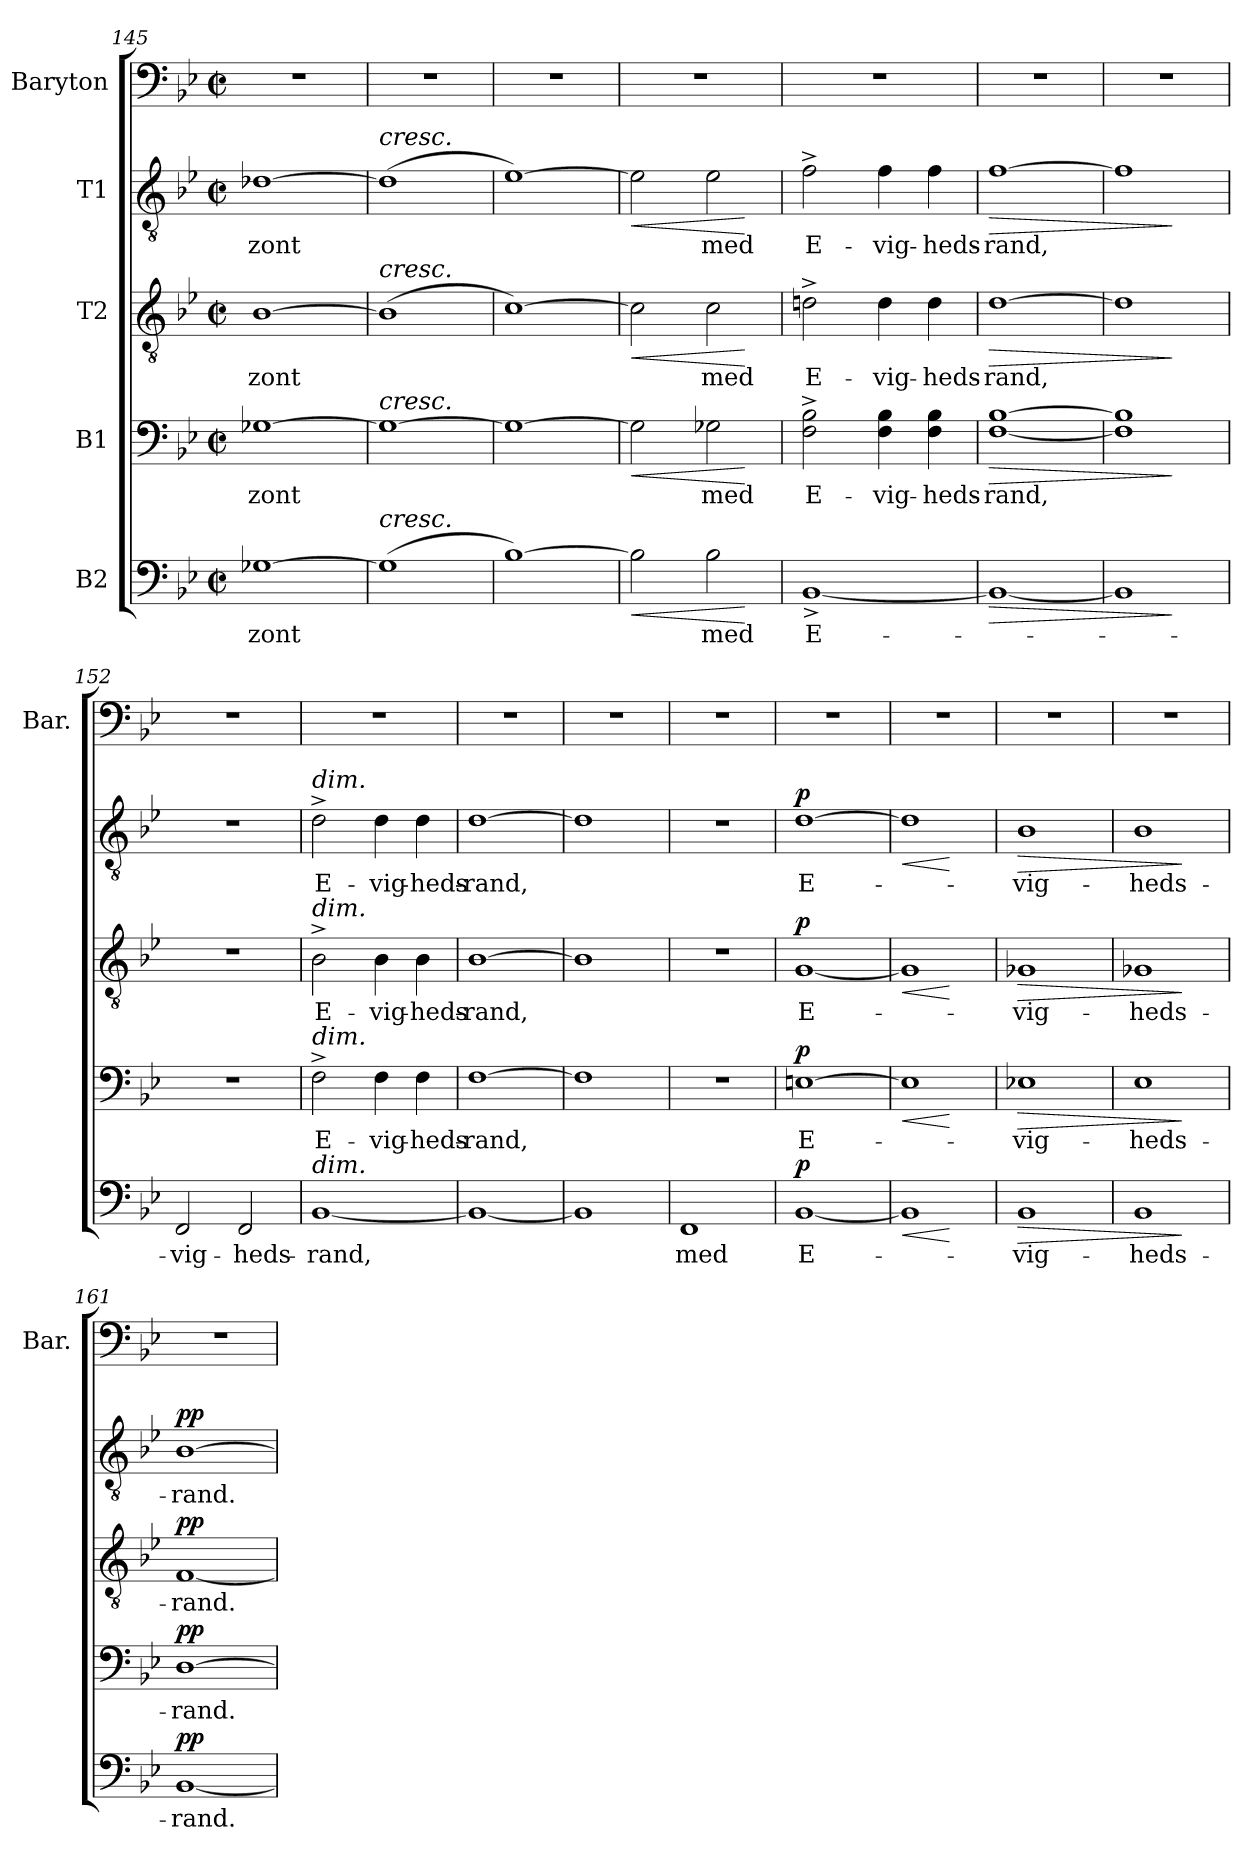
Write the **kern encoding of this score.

**kern	**text	**dynam	**kern	**text	**dynam	**kern	**text	**dynam	**kern	**text	**dynam	**kern
*part5	*part5	*part5	*part4	*part4	*part4	*part3	*part3	*part3	*part2	*part2	*part2	*part1
*staff5	*staff5	*staff5	*staff4	*staff4	*staff4	*staff3	*staff3	*staff3	*staff2	*staff2	*staff2	*staff1
*I"B2	*	*	*I"B1	*	*	*I"T2	*	*	*I"T1	*	*	*I"Baryton
*	*	*	*	*	*	*	*	*	*	*	*	*I'Bar.
*clefF4	*	*	*clefF4	*	*	*clefGv2	*	*	*clefGv2	*	*	*clefF4
*k[b-e-]	*	*	*k[b-e-]	*	*	*k[b-e-]	*	*	*k[b-e-]	*	*	*k[b-e-]
*M2/2	*	*	*M2/2	*	*	*M2/2	*	*	*M2/2	*	*	*M2/2
*met(c|)	*	*	*met(c|)	*	*	*met(c|)	*	*	*met(c|)	*	*	*met(c|)
=145	=145	=145	=145	=145	=145	=145	=145	=145	=145	=145	=145	=145
!	!LO:LY:b	!	!	!LO:LY:b	!	!	!LO:LY:b	!	!	!LO:LY:b	!	!
[1G-X	-zont	.	[1G-X	-zont	.	[1B-	-zont	.	[1d-X	-zont	.	1r
=146	=146	=146	=146	=146	=146	=146	=146	=146	=146	=146	=146	=146
!	!	!	!	!	!	!	!	!	!LO:TX:a:i:t=cresc.	!	!	!
!	!	!	!	!	!	!LO:TX:a:i:t=cresc.	!	!	!	!	!	!
!	!	!	!LO:TX:a:i:t=cresc.	!	!	!	!	!	!	!	!	!
!LO:TX:a:i:t=cresc.	!	!	!	!	!	!	!	!	!	!	!	!
(>1G-]	.	.	1G-_	.	.	(>1B-]	.	.	(>1d-]	.	.	1r
=147	=147	=147	=147	=147	=147	=147	=147	=147	=147	=147	=147	=147
[1B-)	.	.	1G-_	.	.	[1c)	.	.	[1e-)	.	.	1r
=148	=148	=148	=148	=148	=148	=148	=148	=148	=148	=148	=148	=148
!	!	!LO:HP:b	!	!	!LO:HP:b	!	!	!LO:HP:b	!	!	!LO:HP:b	!
2B-\]	.	<	2G-\]	.	<	2c\]	.	<	2e-\]	.	<	1r
!	!LO:LY:b	!	!	!LO:LY:b	!	!	!LO:LY:b	!	!	!LO:LY:b	!	!
2B-\	med	.	2G-X\	med	.	2c\	med	.	2e-\	med	.	.
.	.	[	.	.	[	.	.	[	.	.	[	.
=149	=149	=149	=149	=149	=149	=149	=149	=149	=149	=149	=149	=149
!	!LO:LY:b	!LO:DY:a	!	!LO:LY:b	!	!	!LO:LY:b	!	!	!LO:LY:b	!	!
!	!	!LO:DY:n=1:a	!	!	!LO:DY:a	!	!	!	!	!	!	!
!	!	!	!	!	!LO:DY:n=1:a	!	!	!LO:DY:a	!	!	!	!
!	!	!	!	!	!	!	!	!LO:DY:n=1:a	!	!	!LO:DY:a	!
!	!	!	!	!	!	!	!	!	!	!	!LO:DY:n=1:a	!
[1BB-^	E-	f other-dynamics	2F\^ 2B-\^	E-	f other-dynamics	2dn^\	E-	f other-dynamics	2f^\	E-	f other-dynamics	1r
!	!	!	!	!LO:LY:b	!	!	!LO:LY:b	!	!	!LO:LY:b	!	!
.	.	.	4F\ 4B-\	-vig-	.	4d\	-vig-	.	4f\	-vig-	.	.
!	!	!	!	!LO:LY:b	!	!	!LO:LY:b	!	!	!LO:LY:b	!	!
.	.	.	4F\ 4B-\	-heds-	.	4d\	-heds-	.	4f\	-heds-	.	.
=150	=150	=150	=150	=150	=150	=150	=150	=150	=150	=150	=150	=150
!	!	!LO:HP:b	!	!LO:LY:b	!LO:HP:b	!	!LO:LY:b	!LO:HP:b	!	!LO:LY:b	!LO:HP:b	!
1BB-_	.	>	[1F [1B-	-rand,	>	[1d	-rand,	>	[1f	-rand,	>	1r
=151	=151	=151	=151	=151	=151	=151	=151	=151	=151	=151	=151	=151
1BB-]	.	.	1F] 1B-]	.	.	1d]	.	.	1f]	.	.	1r
.	.	]	.	.	]	.	.	]	.	.	]	.
=152	=152	=152	=152	=152	=152	=152	=152	=152	=152	=152	=152	=152
!	!LO:LY:b	!	!	!	!	!	!	!	!	!	!	!
2FF/	-vig-	.	1r	.	.	1r	.	.	1r	.	.	1r
!	!LO:LY:b	!	!	!	!	!	!	!	!	!	!	!
2FF/	-heds-	.	.	.	.	.	.	.	.	.	.	.
!!LO:PB:g=z
=153	=153	=153	=153	=153	=153	=153	=153	=153	=153	=153	=153	=153
!	!	!	!	!	!	!	!	!	!LO:TX:a:i:t=dim.	!	!	!
!	!	!	!	!	!	!LO:TX:a:i:t=dim.	!	!	!	!	!	!
!	!	!	!LO:TX:a:i:t=dim.	!	!	!	!	!	!	!	!	!
!LO:TX:a:i:t=dim.	!	!	!	!	!	!	!	!	!	!	!	!
!	!LO:LY:b	!	!	!LO:LY:b	!	!	!LO:LY:b	!	!	!LO:LY:b	!	!
[1BB-	-rand,	.	2F^\	E-	.	2B-^\	E-	.	2d^\	E-	.	1r
!	!	!	!	!LO:LY:b	!	!	!LO:LY:b	!	!	!LO:LY:b	!	!
.	.	.	4F\	-vig-	.	4B-\	-vig-	.	4d\	-vig-	.	.
!	!	!	!	!LO:LY:b	!	!	!LO:LY:b	!	!	!LO:LY:b	!	!
.	.	.	4F\	-heds-	.	4B-\	-heds-	.	4d\	-heds-	.	.
=154	=154	=154	=154	=154	=154	=154	=154	=154	=154	=154	=154	=154
!	!	!	!	!LO:LY:b	!	!	!LO:LY:b	!	!	!LO:LY:b	!	!
1BB-_	.	.	[1F	-rand,	.	[1B-	-rand,	.	[1d	-rand,	.	1r
=155	=155	=155	=155	=155	=155	=155	=155	=155	=155	=155	=155	=155
1BB-]	.	.	1F]	.	.	1B-]	.	.	1d]	.	.	1r
=156	=156	=156	=156	=156	=156	=156	=156	=156	=156	=156	=156	=156
!	!LO:LY:b	!	!	!	!	!	!	!	!	!	!	!
1FF	med	.	1r	.	.	1r	.	.	1r	.	.	1r
=157	=157	=157	=157	=157	=157	=157	=157	=157	=157	=157	=157	=157
!	!LO:LY:b	!LO:DY:a	!	!LO:LY:b	!LO:DY:a	!	!LO:LY:b	!LO:DY:a	!	!LO:LY:b	!LO:DY:a	!
[1BB-	E-	p	[1En	E-	p	[1G	E-	p	[1d	E-	p	1r
=158	=158	=158	=158	=158	=158	=158	=158	=158	=158	=158	=158	=158
!	!	!LO:HP:b	!	!	!LO:HP:b	!	!	!LO:HP:b	!	!	!LO:HP:b	!
1BB-]	.	<	1E]	.	<	1G]	.	<	1d]	.	<	1r
.	.	[	.	.	[	.	.	[	.	.	[	.
=159	=159	=159	=159	=159	=159	=159	=159	=159	=159	=159	=159	=159
!	!LO:LY:b	!LO:HP:b	!	!LO:LY:b	!LO:HP:b	!	!LO:LY:b	!LO:HP:b	!	!LO:LY:b	!LO:HP:b	!
1BB-	-vig-	>	1E-X	-vig-	>	1G-X	-vig-	>	1B-	-vig-	>	1r
=160	=160	=160	=160	=160	=160	=160	=160	=160	=160	=160	=160	=160
!	!LO:LY:b	!	!	!LO:LY:b	!	!	!LO:LY:b	!	!	!LO:LY:b	!	!
1BB-	-heds-	.	1E-	-heds-	.	1G-X	-heds-	.	1B-	-heds-	.	1r
.	.	]	.	.	]	.	.	]	.	.	]	.
=161	=161	=161	=161	=161	=161	=161	=161	=161	=161	=161	=161	=161
!	!LO:LY:b	!LO:DY:a	!	!LO:LY:b	!LO:DY:a	!	!LO:LY:b	!LO:DY:a	!	!LO:LY:b	!LO:DY:a	!
[1BB-	-rand.	pp	[1D	-rand.	pp	[1F	-rand.	pp	[1B-	-rand.	pp	1r
=	=	=	=	=	=	=	=	=	=	=	=	=
*-	*-	*-	*-	*-	*-	*-	*-	*-	*-	*-	*-	*-
